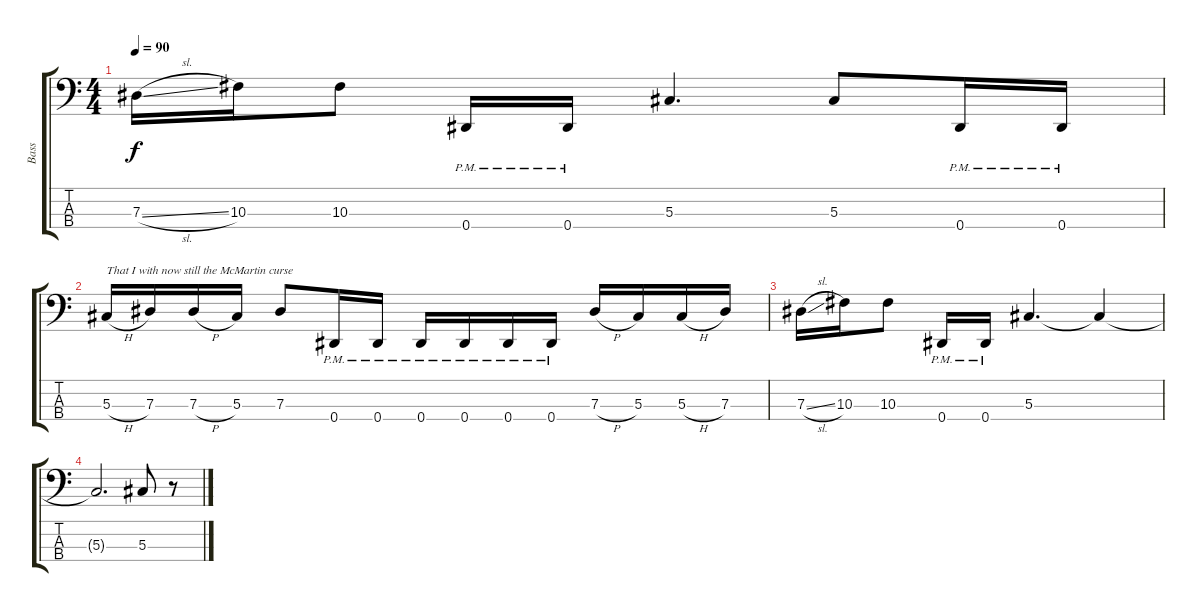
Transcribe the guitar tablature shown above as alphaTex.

\track ("Bass" "Bass") {instrument electricbassfinger bank 255}
\staff {score tabs}
\tuning (Gb2 Db2 Ab1 Eb1) {hide}
\ts (4 4)
\tempo 90
\clef f4
\ks c
7.3{sl}.16{dy f} 10.3.16 10.3.8 0.4{pm}.16 0.4{pm}.16 5.3.4{d} 5.3.8 0.4{pm}.16 0.4{pm}.16 |
5.3{h}.16{txt "That I with now still the McMartin curse"} 7.3.16 7.3{h}.16 5.3.16 7.3.8 0.4{pm}.16 0.4{pm}.16 0.4{pm}.16 0.4{pm}.16 0.4{pm}.16 0.4{pm}.16 7.3{h}.16 5.3.16 5.3{h}.16 7.3.16 |
7.3{sl}.16 10.3.16 10.3.8 0.4{pm}.16 0.4{pm}.16 5.3.4{d} 5.3{t}.4 |
5.3{t}.2{d} 5.3.8 r.8
